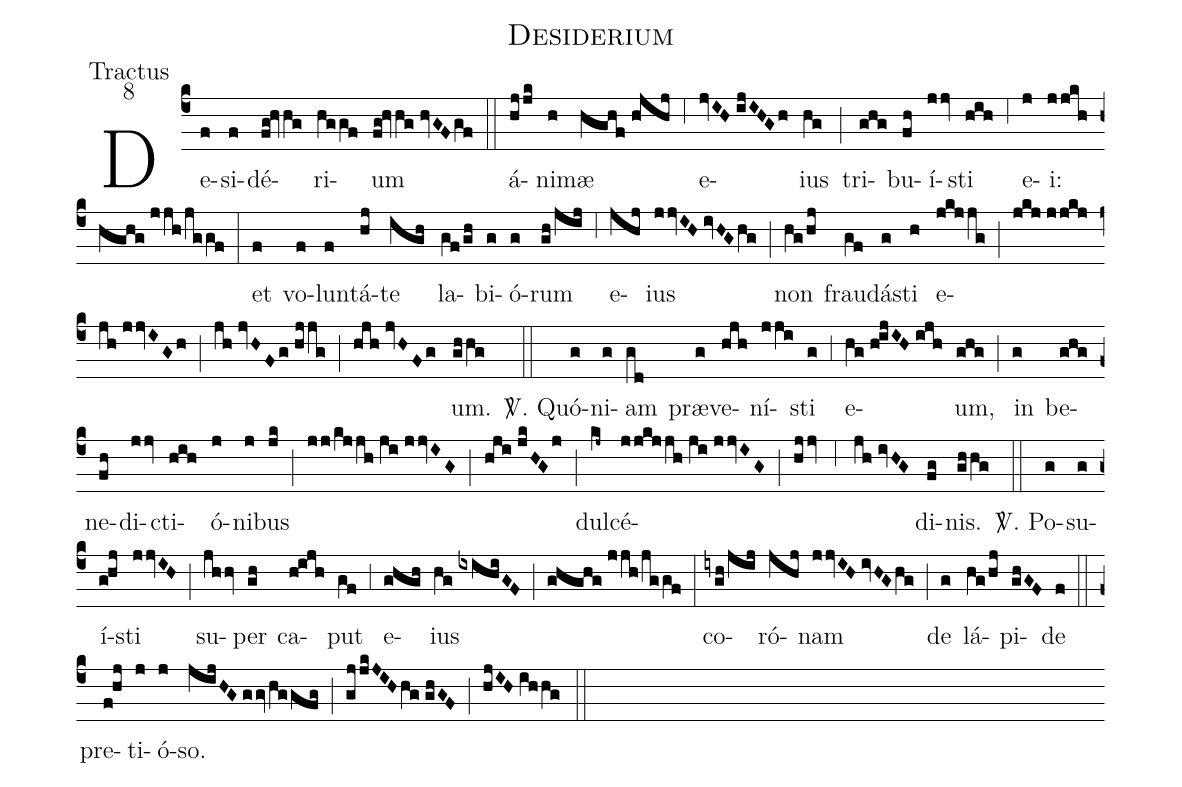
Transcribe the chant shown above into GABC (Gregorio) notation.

name:Desiderium;
office-part:Tractus;
mode:8;
%%
(c4) De(f)si(f)dé(fg!hvhg)ri(hggf)um(fg!hvhg//hvGF/gf) (::)
á(hjjk)ni(h)mæ(hghf//hjhj) (,6) e(jvIH//ijIHGh)ius(hg) (;) tri(ghg)bu(fh)í(jjv)sti(hih) (,6) e(j)i:(jjkhhghg//jjh/jggf) (:)
et(f) vo(f)lun(f)tá(hj)te(igh) la(gf/gh)bi(g)ó(g)rum(gh/jij) (,6) e(jhj)ius(jjvIH//ivHG/hg) (;) non(hg/hj) frau(gf)dá(g)sti(h) e(jkjjg)(;)(jkj//jjkjjh//jjvIGh)(;)(jh//jvHFg//hjjg)(;)(hjh//jvHFg)um.(ghhg) (::)

<sp>V/</sp>. Quó(g)ni(g)am(gd) præ(g)ve(hjh)ní(jji)sti(g) (,3) e(hg//h!ijIH//ijh)um,(ghg) (;) in(g) be(ghg)ne(fh)di(jjv)cti(hih)ó(j)ni(j)bus(jk) (;) (jj/kjjh//ji//jjvIG) (;) (hji//jkHGj) (;) dul(kj~)cé(jjkjjh//ji//jjvIG)(;)(hjjv,6jh//ivHG)di(fg)nis.(ghhg) (::)

<sp>V/</sp>. Po(g)su(g)í(g!hj)sti(jjvIH) (;) su(jhhv)per(gh) ca(h!ijh)put(gf) (,3) e(ghgh)ius(hg//ixihiGF) (;) (ghghg//jjh/jggf) (:)
co(iygh/jij)ró(jhj)nam(jjvIH//ivHG/hg) (;) de(g) lá(hg/hj)pi(ghGF)de(f) (::)
pre(f!hj)ti(j)ó(j)so.(jijHG//ggv/hggfg) (;) (gjjkJIH/hg//ghGF) (;) (hjIH//ihhg) (::)
